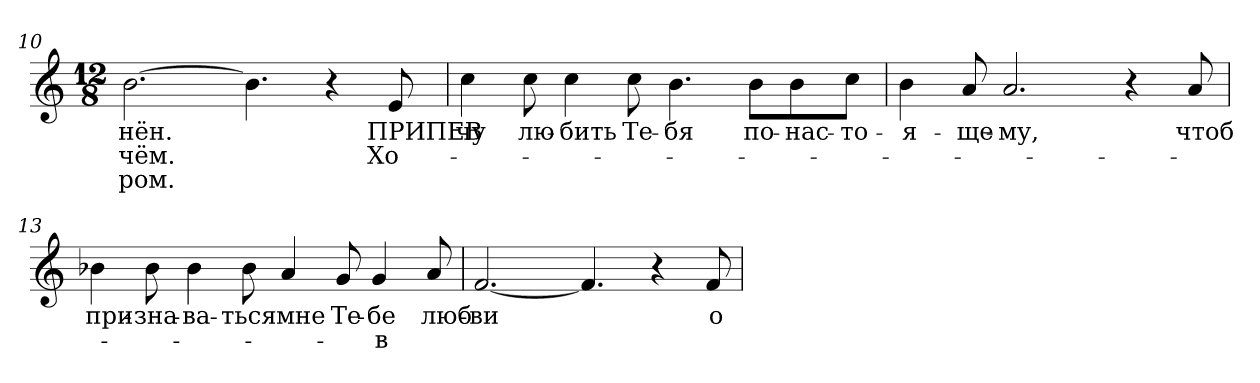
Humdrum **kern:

**kern	**text	**text	**text
*part1	*part1	*part1	*part1
*staff1	*staff1	*staff1	*staff1
!!LO:LB:g=z
*clefG2	*	*	*
*k[]	*	*	*
*a:	*	*	*
*M12/8	*	*	*
=10	=10	=10	=10
!	!LO:LY:b:color=#000000	!LO:LY:b:color=#000000	!LO:LY:b:color=#000000
[>2.bi\	-нён.	чём.	-ром.
4.bi\]	.	.	.
4r	.	.	.
!	!LO:LY:a:color=#000000	!LO:LY:b:color=#000000	!
8ei/	ПРИПЕВ	-Хо-	.
=11	=11	=11	=11
!	!LO:LY:b:color=#000000	!	!
4cci\	-чу	.	.
!	!LO:LY:b:color=#000000	!	!
8cci\	лю-	.	.
!	!LO:LY:b:color=#000000	!	!
4cci\	-бить	.	.
!	!LO:LY:b:color=#000000	!	!
8cci\	Те-	.	.
!	!LO:LY:b:color=#000000	!	!
4.bi\	-бя	.	.
!	!LO:LY:b:color=#000000	!	!
8bi\L	по-	.	.
!	!LO:LY:b:color=#000000	!	!
8bi\	-нас-	.	.
!	!LO:LY:b:color=#000000	!	!
8cci\J	-то-	.	.
=12	=12	=12	=12
!	!LO:LY:b:color=#000000	!	!
4bi\	-я-	.	.
!	!LO:LY:b:color=#000000	!	!
8ai/	-ще-	.	.
!	!LO:LY:b:color=#000000	!	!
2.ai/	-му,	.	.
4r	.	.	.
!	!LO:LY:b:color=#000000	!	!
8ai/	чтоб	.	.
!!LO:LB:g=z
=13	=13	=13	=13
!	!LO:LY:b:color=#000000	!	!
4b-Xi\	при-	.	.
!	!LO:LY:b:color=#000000	!	!
8b-i\	-зна-	.	.
!	!LO:LY:b:color=#000000	!	!
4b-i\	-ва-	.	.
!	!LO:LY:b:color=#000000	!	!
8b-i\	-ться	.	.
!	!LO:LY:b:color=#000000	!	!
4ai/	мне	.	.
!	!LO:LY:b:color=#000000	!	!
8gi/	Те-	.	.
!	!LO:LY:b:color=#000000	!LO:LY:b:color=#000000	!
4gi/	-бе	в	.
!	!LO:LY:b:color=#000000	!	!
8ai/	люб-	.	.
=14	=14	=14	=14
!	!LO:LY:b:color=#000000	!	!
[<2.fi/	-ви	.	.
4.fi/]	.	.	.
4r	.	.	.
!	!LO:LY:b:color=#000000	!	!
8fi/	о-	.	.
=	=	=	=
*-	*-	*-	*-
